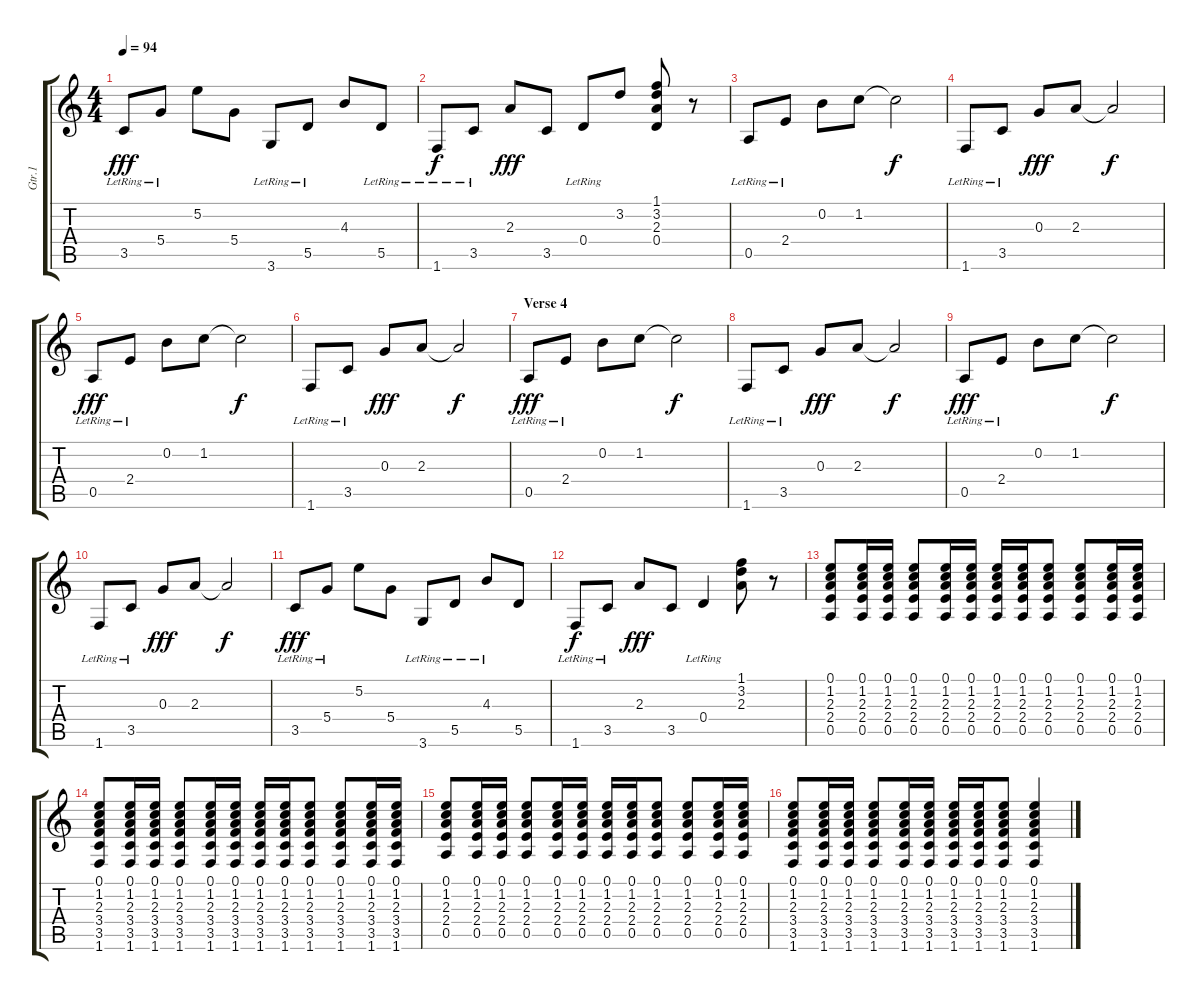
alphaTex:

\track ("Gtr.1 " "Gtr.1 ") {instrument electricguitarclean}
\staff {score tabs}
\tuning (E4 B3 G3 D3 A2 E2) {hide}
\ts (4 4)
\tempo 94
\clef g2
\ks c
3.5{lr}.8{dy fff} 5.4{lr}.8 5.2.8 5.4.8 3.6{lr}.8 5.5{lr}.8 4.3.8 5.5{lr}.8 |
1.6{lr}.8{dy f} 3.5{lr}.8 2.3.8{dy fff} 3.5.8 0.4{lr}.8 3.2.8 (1.1 3.2 2.3 0.4).8 r.8 |
0.5{lr}.8 2.4{lr}.8 0.2.8 1.2.8 1.2{t}.2{dy f} |
1.6{lr}.8 3.5{lr}.8 0.3.8{dy fff} 2.3.8 2.3{t}.2{dy f} |
0.5{lr}.8{dy fff} 2.4{lr}.8 0.2.8 1.2.8 1.2{t}.2{dy f} |
1.6{lr}.8 3.5{lr}.8 0.3.8{dy fff} 2.3.8 2.3{t}.2{dy f} |
\section ("" "Verse 4")
0.5{lr}.8{dy fff} 2.4{lr}.8 0.2.8 1.2.8 1.2{t}.2{dy f} |
1.6{lr}.8 3.5{lr}.8 0.3.8{dy fff} 2.3.8 2.3{t}.2{dy f} |
0.5{lr}.8{dy fff} 2.4{lr}.8 0.2.8 1.2.8 1.2{t}.2{dy f} |
1.6{lr}.8 3.5{lr}.8 0.3.8{dy fff} 2.3.8 2.3{t}.2{dy f} |
3.5{lr}.8{dy fff} 5.4{lr}.8 5.2.8 5.4.8 3.6{lr}.8 5.5{lr}.8 4.3{lr}.8 5.5.8 |
1.6{lr}.8{dy f} 3.5{lr}.8 2.3.8{dy fff} 3.5.8 0.4{lr}.4 (1.1 3.2 2.3).8 r.8 |
(0.1 1.2 2.3 2.4 0.5).8 (0.1 1.2 2.3 2.4 0.5).16 (0.1 1.2 2.3 2.4 0.5).16 (0.1 1.2 2.3 2.4 0.5).8 (0.1 1.2 2.3 2.4 0.5).16 (0.1 1.2 2.3 2.4 0.5).16 (0.1 1.2 2.3 2.4 0.5).16 (0.1 1.2 2.3 2.4 0.5).16 (0.1 1.2 2.3 2.4 0.5).8 (0.1 1.2 2.3 2.4 0.5).8 (0.1 1.2 2.3 2.4 0.5).16 (0.1 1.2 2.3 2.4 0.5).16 |
(0.1 1.2 2.3 3.4 3.5 1.6).8 (0.1 1.2 2.3 3.4 3.5 1.6).16 (0.1 1.2 2.3 3.4 3.5 1.6).16 (0.1 1.2 2.3 3.4 3.5 1.6).8 (0.1 1.2 2.3 3.4 3.5 1.6).16 (0.1 1.2 2.3 3.4 3.5 1.6).16 (0.1 1.2 2.3 3.4 3.5 1.6).16 (0.1 1.2 2.3 3.4 3.5 1.6).16 (0.1 1.2 2.3 3.4 3.5 1.6).8 (0.1 1.2 2.3 3.4 3.5 1.6).8 (0.1 1.2 2.3 3.4 3.5 1.6).16 (0.1 1.2 2.3 3.4 3.5 1.6).16 |
(0.1 1.2 2.3 2.4 0.5).8 (0.1 1.2 2.3 2.4 0.5).16 (0.1 1.2 2.3 2.4 0.5).16 (0.1 1.2 2.3 2.4 0.5).8 (0.1 1.2 2.3 2.4 0.5).16 (0.1 1.2 2.3 2.4 0.5).16 (0.1 1.2 2.3 2.4 0.5).16 (0.1 1.2 2.3 2.4 0.5).16 (0.1 1.2 2.3 2.4 0.5).8 (0.1 1.2 2.3 2.4 0.5).8 (0.1 1.2 2.3 2.4 0.5).16 (0.1 1.2 2.3 2.4 0.5).16 |
(0.1 1.2 2.3 3.4 3.5 1.6).8 (0.1 1.2 2.3 3.4 3.5 1.6).16 (0.1 1.2 2.3 3.4 3.5 1.6).16 (0.1 1.2 2.3 3.4 3.5 1.6).8 (0.1 1.2 2.3 3.4 3.5 1.6).16 (0.1 1.2 2.3 3.4 3.5 1.6).16 (0.1 1.2 2.3 3.4 3.5 1.6).16 (0.1 1.2 2.3 3.4 3.5 1.6).16 (0.1 1.2 2.3 3.4 3.5 1.6).8 (0.1 1.2 2.3 3.4 3.5 1.6).4
